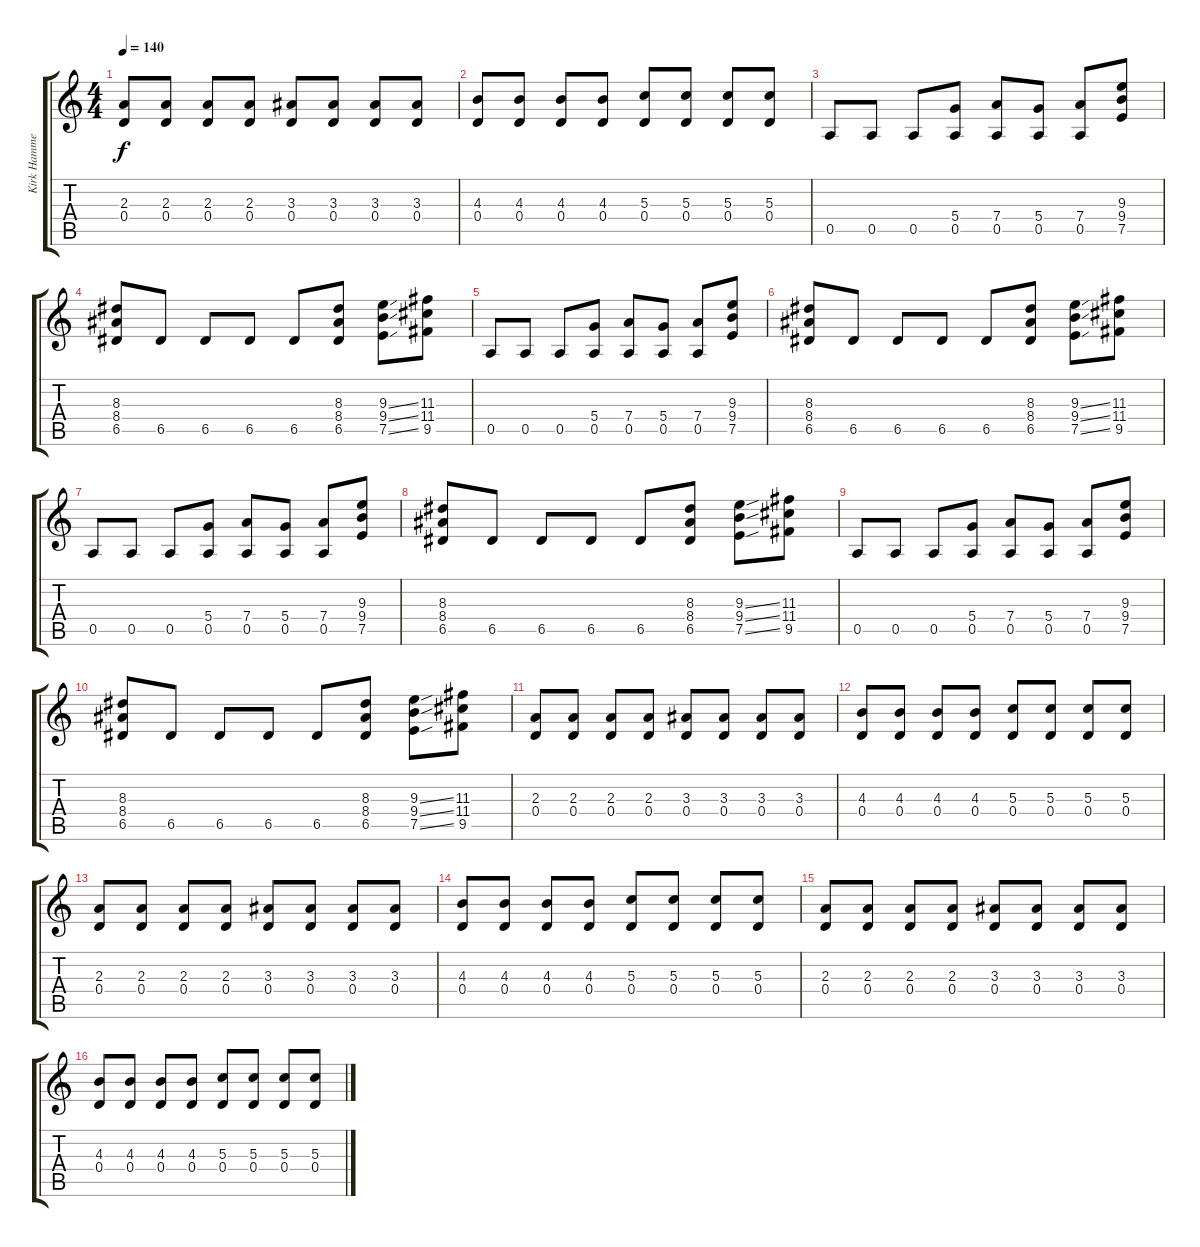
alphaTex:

\track ("Kirk Hammet" "Kirk Hamme") {instrument distortionguitar}
\staff {score tabs}
\tuning (E4 B3 G3 D3 A2 E2) {hide}
\ts (4 4)
\tempo 140
\clef g2
\ks c
(2.3 0.4).8{dy f} (2.3 0.4).8 (2.3 0.4).8 (2.3 0.4).8 (3.3 0.4).8 (3.3 0.4).8 (3.3 0.4).8 (3.3 0.4).8 |
(4.3 0.4).8 (4.3 0.4).8 (4.3 0.4).8 (4.3 0.4).8 (5.3 0.4).8 (5.3 0.4).8 (5.3 0.4).8 (5.3 0.4).8 |
0.5.8 0.5.8 0.5.8 (5.4 0.5).8 (7.4 0.5).8 (5.4 0.5).8 (7.4 0.5).8 (9.3 9.4 7.5).8 |
(8.3 8.4 6.5).8 6.5.8 6.5.8 6.5.8 6.5.8 (8.3 8.4 6.5).8 (9.3{ss} 9.4{ss} 7.5{ss}).8 (11.3 11.4 9.5).8 |
0.5.8 0.5.8 0.5.8 (5.4 0.5).8 (7.4 0.5).8 (5.4 0.5).8 (7.4 0.5).8 (9.3 9.4 7.5).8 |
(8.3 8.4 6.5).8 6.5.8 6.5.8 6.5.8 6.5.8 (8.3 8.4 6.5).8 (9.3{ss} 9.4{ss} 7.5{ss}).8 (11.3 11.4 9.5).8 |
0.5.8 0.5.8 0.5.8 (5.4 0.5).8 (7.4 0.5).8 (5.4 0.5).8 (7.4 0.5).8 (9.3 9.4 7.5).8 |
(8.3 8.4 6.5).8 6.5.8 6.5.8 6.5.8 6.5.8 (8.3 8.4 6.5).8 (9.3{ss} 9.4{ss} 7.5{ss}).8 (11.3 11.4 9.5).8 |
0.5.8 0.5.8 0.5.8 (5.4 0.5).8 (7.4 0.5).8 (5.4 0.5).8 (7.4 0.5).8 (9.3 9.4 7.5).8 |
(8.3 8.4 6.5).8 6.5.8 6.5.8 6.5.8 6.5.8 (8.3 8.4 6.5).8 (9.3{ss} 9.4{ss} 7.5{ss}).8 (11.3 11.4 9.5).8 |
(2.3 0.4).8 (2.3 0.4).8 (2.3 0.4).8 (2.3 0.4).8 (3.3 0.4).8 (3.3 0.4).8 (3.3 0.4).8 (3.3 0.4).8 |
(4.3 0.4).8 (4.3 0.4).8 (4.3 0.4).8 (4.3 0.4).8 (5.3 0.4).8 (5.3 0.4).8 (5.3 0.4).8 (5.3 0.4).8 |
(2.3 0.4).8 (2.3 0.4).8 (2.3 0.4).8 (2.3 0.4).8 (3.3 0.4).8 (3.3 0.4).8 (3.3 0.4).8 (3.3 0.4).8 |
(4.3 0.4).8 (4.3 0.4).8 (4.3 0.4).8 (4.3 0.4).8 (5.3 0.4).8 (5.3 0.4).8 (5.3 0.4).8 (5.3 0.4).8 |
(2.3 0.4).8 (2.3 0.4).8 (2.3 0.4).8 (2.3 0.4).8 (3.3 0.4).8 (3.3 0.4).8 (3.3 0.4).8 (3.3 0.4).8 |
(4.3 0.4).8 (4.3 0.4).8 (4.3 0.4).8 (4.3 0.4).8 (5.3 0.4).8 (5.3 0.4).8 (5.3 0.4).8 (5.3 0.4).8
